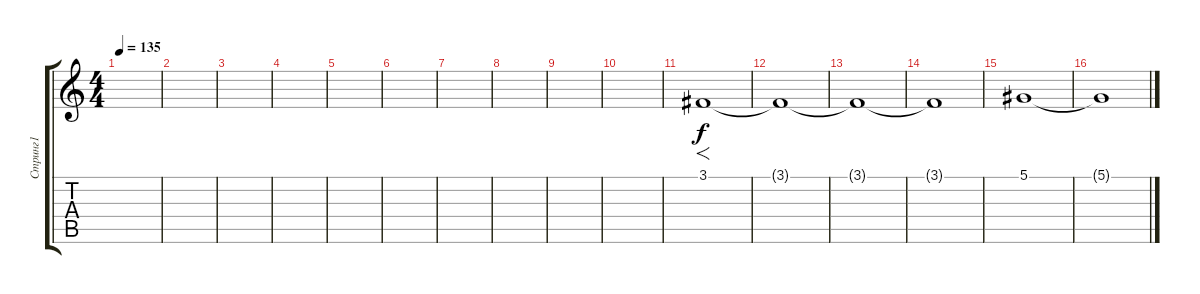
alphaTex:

\track ("Стринг1" "Стринг1") {instrument stringensemble2}
\staff {score tabs}
\tuning (Eb4 Bb3 Gb3 Db3 Ab2 Eb2) {hide}
\ts (4 4)
\tempo 135
\clef g2
\ks c
|
|
|
|
|
|
|
|
|
|
3.1.1{f} |
3.1{t}.1 |
3.1{t}.1 |
3.1{t}.1 |
5.1.1 |
5.1{t}.1
